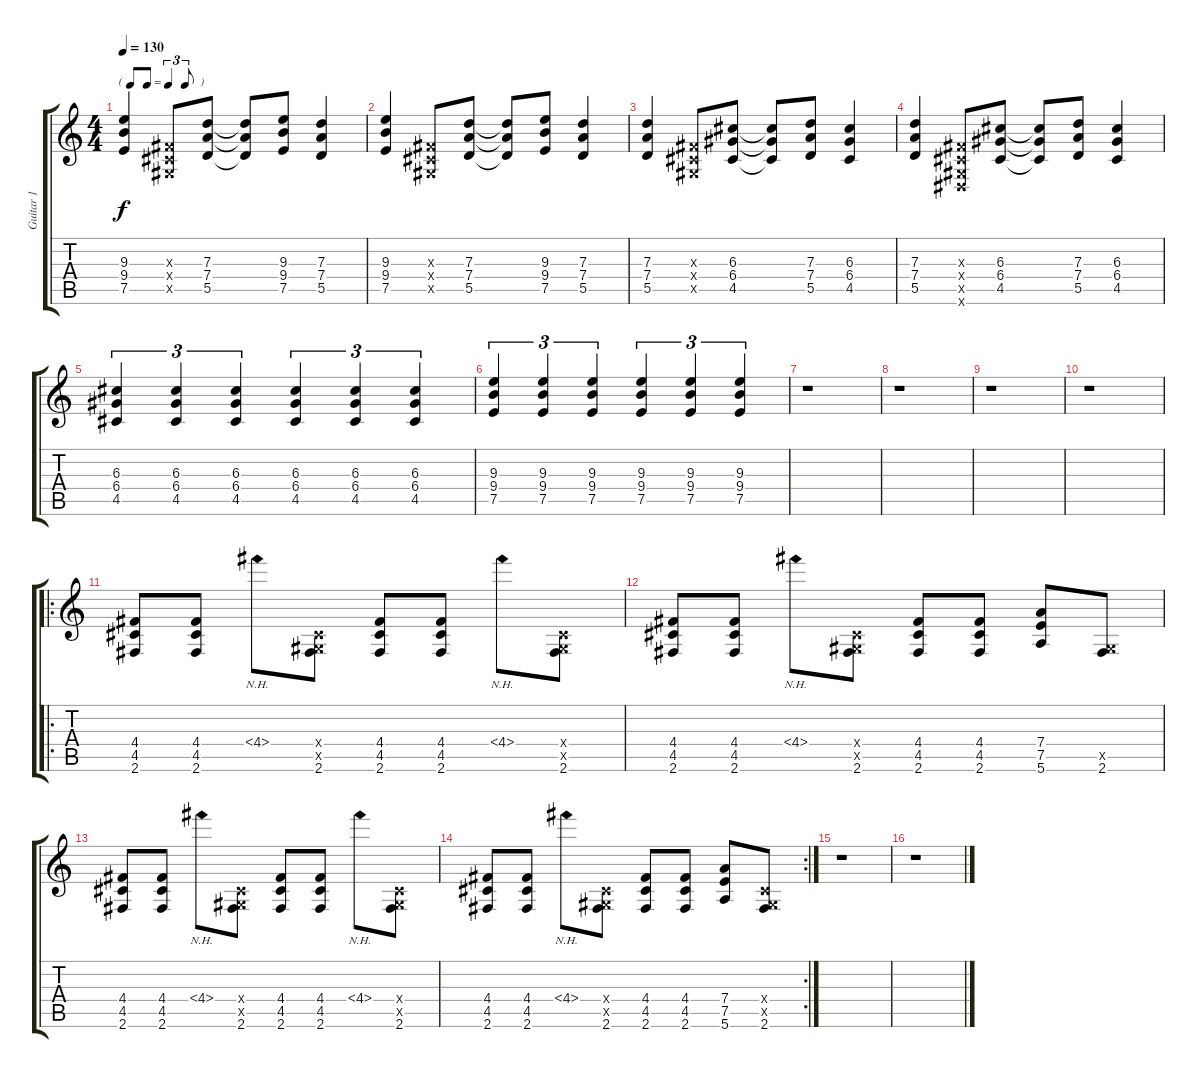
\track ("Guitar 1" "Guitar 1") {instrument distortionguitar}
\staff {score tabs}
\tuning (E4 B3 G3 D3 A2 E2) {hide}
\ts (4 4)
\tf triplet8th
\tempo 130
\clef g2
\ks c
(9.3 9.4 7.5).4{dy f} (-1.3{x} -1.4{x} -1.5{x}).8 (7.3 7.4 5.5).8 (7.3{t} 7.4{t} 5.5{t}).8 (9.3 9.4 7.5).8 (7.3 7.4 5.5).4 |
(9.3 9.4 7.5).4 (-1.3{x} -1.4{x} -1.5{x}).8 (7.3 7.4 5.5).8 (7.3{t} 7.4{t} 5.5{t}).8 (9.3 9.4 7.5).8 (7.3 7.4 5.5).4 |
(7.3 7.4 5.5).4 (-1.3{x} -1.4{x} -1.5{x}).8 (6.3 6.4 4.5).8 (6.3{t} 6.4{t} 4.5{t}).8 (7.3 7.4 5.5).8 (6.3 6.4 4.5).4 |
(7.3 7.4 5.5).4 (-1.3{x} -1.4{x} -1.5{x} -1.6{x}).8 (6.3 6.4 4.5).8 (6.3{t} 6.4{t} 4.5{t}).8 (7.3 7.4 5.5).8 (6.3 6.4 4.5).4 |
(6.3 6.4 4.5).4{tu (3 2)} (6.3 6.4 4.5).4{tu (3 2)} (6.3 6.4 4.5).4{tu (3 2)} (6.3 6.4 4.5).4{tu (3 2)} (6.3 6.4 4.5).4{tu (3 2)} (6.3 6.4 4.5).4{tu (3 2)} |
(9.3 9.4 7.5).4{tu (3 2)} (9.3 9.4 7.5).4{tu (3 2)} (9.3 9.4 7.5).4{tu (3 2)} (9.3 9.4 7.5).4{tu (3 2)} (9.3 9.4 7.5).4{tu (3 2)} (9.3 9.4 7.5).4{tu (3 2)} |
r.1 |
r.1 |
r.1 |
r.1 |
\ro
(4.4 4.5 2.6).8 (4.4 4.5 2.6).8 4.4{nh}.8 (-1.4{x} -1.5{x} 2.6).8 (4.4 4.5 2.6).8 (4.4 4.5 2.6).8 4.4{nh}.8 (-1.4{x} -1.5{x} 2.6).8 |
(4.4 4.5 2.6).8 (4.4 4.5 2.6).8 4.4{nh}.8 (-1.4{x} -1.5{x} 2.6).8 (4.4 4.5 2.6).8 (4.4 4.5 2.6).8 (7.4 7.5 5.6).8 (-1.5{x} 2.6).8 |
(4.4 4.5 2.6).8 (4.4 4.5 2.6).8 4.4{nh}.8 (-1.4{x} -1.5{x} 2.6).8 (4.4 4.5 2.6).8 (4.4 4.5 2.6).8 4.4{nh}.8 (-1.4{x} -1.5{x} 2.6).8 |
\rc 2
(4.4 4.5 2.6).8 (4.4 4.5 2.6).8 4.4{nh}.8 (-1.4{x} -1.5{x} 2.6).8 (4.4 4.5 2.6).8 (4.4 4.5 2.6).8 (7.4 7.5 5.6).8 (-1.4{x} -1.5{x} 2.6).8 |
r.1 |
r.1
